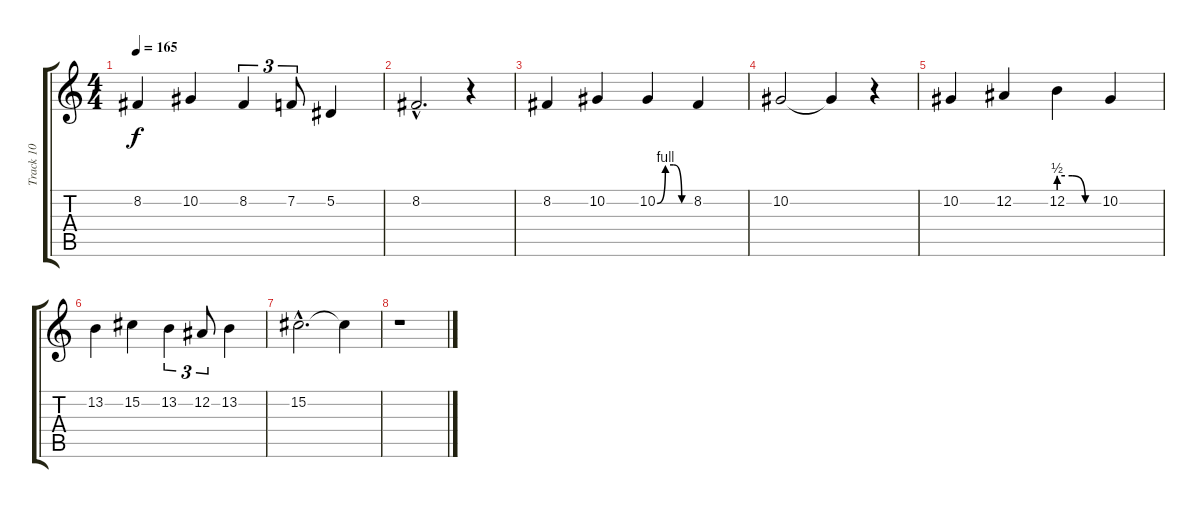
\track ("Track 10" "Track 10") {instrument lead2sawtooth}
\staff {score tabs}
\tuning (Eb4 Bb3 Gb3 Db3 Ab2 Eb2) {hide}
\ts (4 4)
\tempo 165
\clef g2
\ks c
8.2.4{dy f} 10.2.4 8.2.4{tu (3 2)} 7.2.8{tu (3 2)} 5.2.4 |
8.2{hac}.2{d} r.4 |
8.2.4 10.2.4 10.2{be (custom 0 0 15 4 30 4 45 0 60 0)}.4 8.2.4 |
10.2.2 10.2{t}.4 r.4 |
10.2.4 12.2.4 12.2{be (custom 0 2 20 2 40 0 60 0)}.4 10.2.4 |
13.2.4 15.2.4 13.2.4{tu (3 2)} 12.2.8{tu (3 2)} 13.2.4 |
15.2{hac}.2{d} 15.2{t}.4 |
r.1
